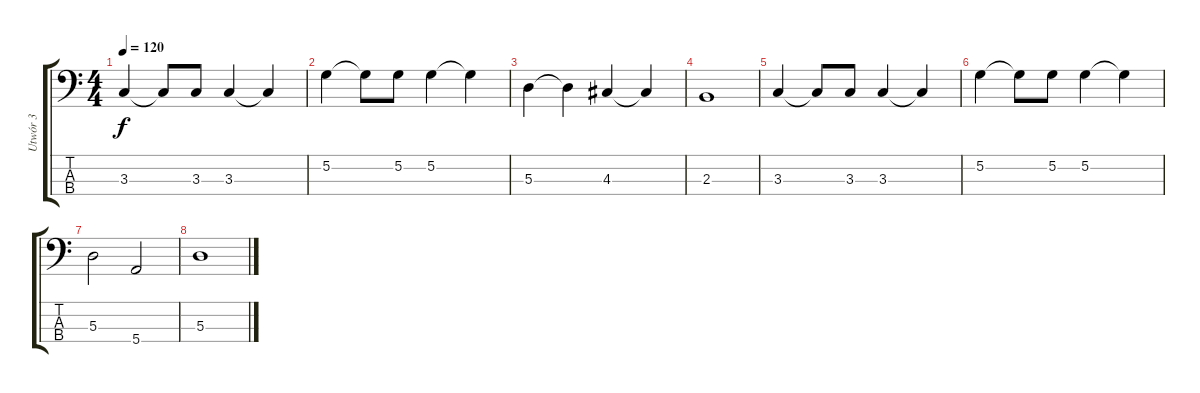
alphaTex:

\track ("Utwór 3" "Utwór 3") {instrument electricbassfinger}
\staff {score tabs}
\tuning (G2 D2 A1 E1) {hide}
\ts (4 4)
\tempo 120
\clef f4
\ks c
3.3.4{dy f} 3.3{t}.8 3.3.8 3.3.4 3.3{t}.4 |
5.2.4 5.2{t}.8 5.2.8 5.2.4 5.2{t}.4 |
5.3.4 5.3{t}.4 4.3.4 4.3{t}.4 |
2.3.1 |
3.3.4 3.3{t}.8 3.3.8 3.3.4 3.3{t}.4 |
5.2.4 5.2{t}.8 5.2.8 5.2.4 5.2{t}.4 |
5.3.2 5.4.2 |
5.3.1
